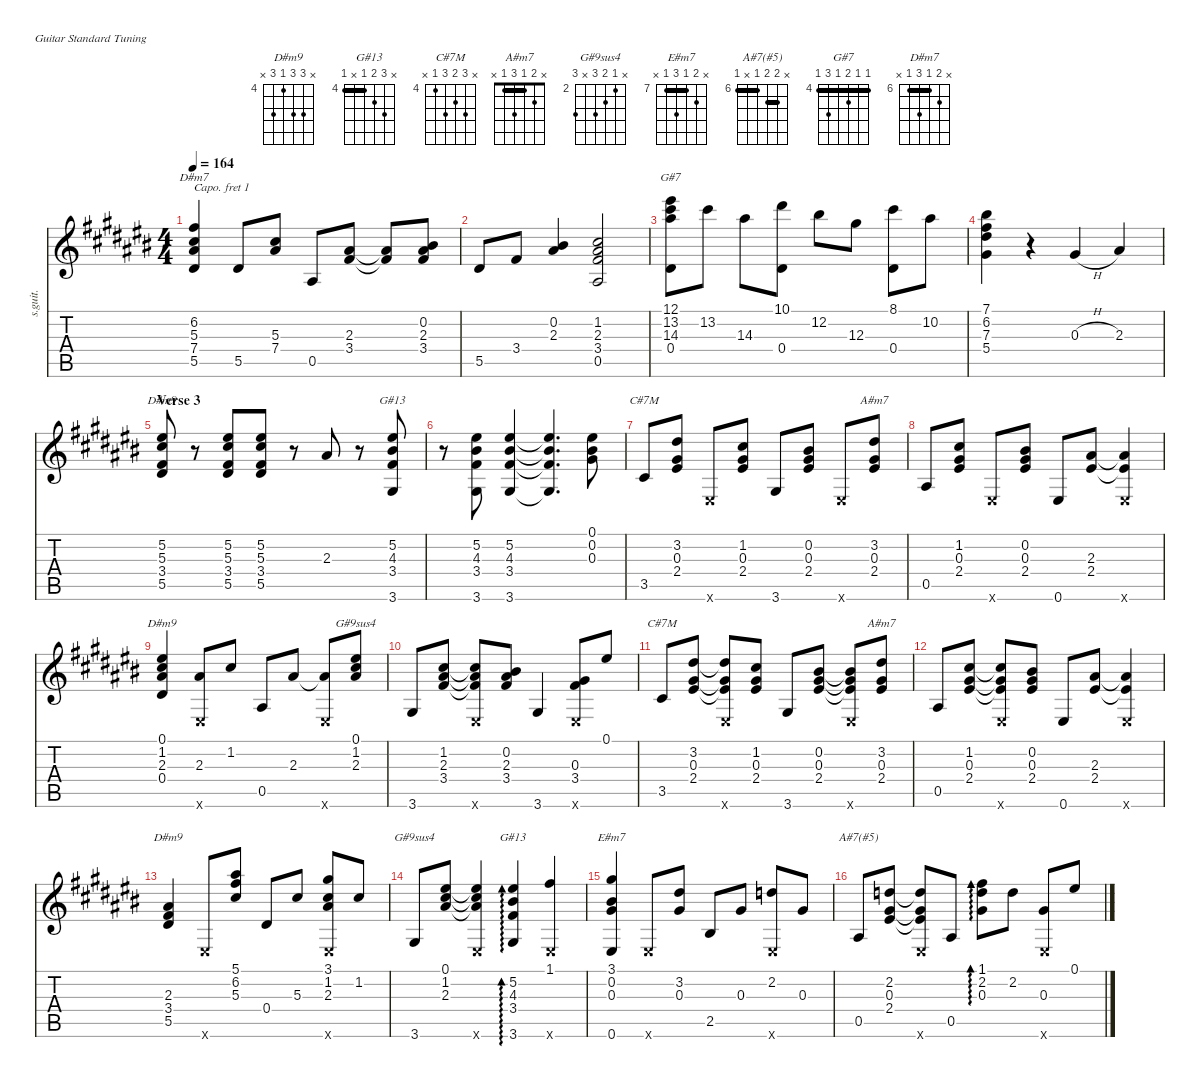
\defaultSystemsLayout 4
\hideDynamics
\bracketExtendMode nobrackets
\otherSystemsTrackNameOrientation horizontal
\track ("Steel Guitar" "s.guit.") {instrument acousticguitarsteel}
\staff {score tabs}
\capo 1
\tuning (E4 B3 G3 D3 A2 E2)
\chord ("D#m9" x 6 6 4 6 x) {firstfret 4 showfingering false}
\chord ("G#13" x 6 5 4 x 4) {firstfret 4 showfingering false barre 4}
\chord ("C#7M" x 6 5 6 4 x) {firstfret 4 showfingering false}
\chord ("A#m7" x 2 1 3 1 x) {showfingering false barre 1}
\chord ("G#9sus4" x 2 3 4 x 4) {firstfret 2 showfingering false}
\chord ("E#m7" x 8 7 9 7 x) {firstfret 7 showfingering false barre 7}
\chord ("A#7(#5)" x 7 7 6 x 6) {firstfret 6 showfingering false barre (6 7)}
\chord ("G#7" 4 4 5 4 6 4) {firstfret 4 showfingering false barre (4 4 4)}
\chord ("D#m7" x 7 6 8 6 x) {firstfret 6 showfingering false barre 6}
\ts (4 4)
\tempo 164
\clef g2
\ks c#
(5.5{acc #} 7.4{acc #} 5.3{acc #} 6.2{acc #}).4{ch "D#m7" dy mf beam Up} 5.5{acc #}.8{beam Up} (7.4{acc #} 5.3{acc #}).8{beam Up} 0.5{acc #}.8{beam Up} (3.4{acc #} 2.3{acc #}).8{beam Up} (3.4{t acc #} 2.3{t acc #}).8{beam Up} (3.4{acc #} 2.3{acc #} 0.2{acc #}).8{beam Up} |
5.5{acc #}.8{beam Up} 3.4{acc #}.8{beam Up} (2.3{acc #} 0.2{acc #}).4{beam Up} (1.2{acc #} 2.3{acc #} 3.4{acc #} 0.5{acc #}).2{beam Up} |
(0.4{acc #} 12.1{acc #} 13.2{acc #} 14.3{acc #}).8{ch "G#7" beam Down} 13.2{acc #}.8{beam Down} 14.3{acc #}.8{beam Down} (0.4{acc #} 10.1{acc #}).8{beam Down} 12.2{acc #}.8{beam Down} 12.3{acc #}.8{beam Down} (8.1{acc #} 0.4{acc #}).8{beam Down} 10.2{acc #}.8{beam Down} |
(5.4{acc #} 7.3{acc #} 6.2{acc #} 7.1{acc #}).4{beam Down} r.4{beam Down} 0.3{h acc #}.4{beam Up} 2.3{acc #}.4{beam Up} |
\section ("" "Verse 3")
(5.5{acc #} 3.4{acc #} 5.3{acc #} 5.2{acc #}).8{ch "D#m9" beam Up} r.8{beam Up} (5.5{acc #} 3.4{acc #} 5.3{acc #} 5.2{acc #}).8{beam Up} (5.5{acc #} 3.4{acc #} 5.3{acc #} 5.2{acc #}).8{beam Up} r.8{beam Up} 2.3{acc #}.8{beam Up} r.8{beam Up} (3.6{acc #} 3.4{acc #} 4.3{acc #} 5.2{acc #}).8{ch "G#13" beam Up} |
r.8{beam Down} (3.6{acc #} 3.4{acc #} 4.3{acc #} 5.2{acc #}).8{beam Up} (3.6{acc #} 3.4{acc #} 4.3{acc #} 5.2{acc #}).4{beam Up} (3.6{t acc #} 3.4{t acc #} 4.3{t acc #} 5.2{t acc #}).4{d beam Up} (0.1{acc #} 0.2{acc #} 0.3{acc #}).8{beam Down} |
3.5{acc #}.8{ch "C#7M" beam Up} (0.3{acc #} 3.2{acc #} 2.4{acc #}).8{beam Up} 0.6{x acc #}.8{beam Up} (1.2{acc #} 0.3{acc #} 2.4{acc #}).8{beam Up} 3.6{acc #}.8{beam Up} (0.3{acc #} 0.2{acc #} 2.4{acc #}).8{beam Up} 0.6{x acc #}.8{beam Up} (0.3{acc #} 3.2{acc #} 2.4{acc #}).8{ch "A#m7" beam Up} |
0.5{acc #}.8{beam Up} (2.4{acc #} 0.3{acc #} 1.2{acc #}).8{beam Up} 0.6{x acc #}.8{beam Up} (0.2{acc #} 0.3{acc #} 2.4{acc #}).8{beam Up} 0.6{acc #}.8{beam Up} (2.4{acc #} 2.3{acc #}).8{beam Up} (0.6{x acc #} 2.3{t acc #} 2.4{t acc #}).4{beam Up} |
(0.4{acc #} 2.3{acc #} 1.2{acc #} 0.1{acc #}).4{ch "D#m9" beam Up} (2.3{acc #} 0.6{x acc #}).8{beam Up} 1.2{acc #}.8{beam Up} 0.5{acc #}.8{beam Up} 2.3{acc #}.8{beam Up} (2.3{t acc #} 0.6{x acc #}).8{beam Up} (0.1{acc #} 1.2{acc #} 2.3{acc #}).8{ch "G#9sus4" beam Up} |
3.6{acc #}.8{beam Up} (3.4{acc #} 2.3{acc #} 1.2{acc #}).8{beam Up} (3.4{t acc #} 2.3{t acc #} 1.2{t acc #} 0.6{x acc #}).8{beam Up} (0.2{acc #} 2.3{acc #} 3.4{acc #}).8{beam Up} 3.6{acc #}.4{beam Up} (0.3{acc #} 3.4{acc #} 0.6{x acc #}).8{beam Up} 0.1{acc #}.8{beam Up} |
3.5{acc #}.8{ch "C#7M" beam Up} (2.4{acc #} 0.3{acc #} 3.2{acc #}).8{beam Up} (2.4{t acc #} 0.3{t acc #} 3.2{t acc #} 0.6{x acc #}).8{beam Up} (1.2{acc #} 0.3{acc #} 2.4{acc #}).8{beam Up} 3.6{acc #}.8{beam Up} (2.4{acc #} 0.2{acc #} 0.3{acc #}).8{beam Up} (2.4{t acc #} 0.2{t acc #} 0.3{t acc #} 0.6{x acc #}).8{beam Up} (2.4{acc #} 0.3{acc #} 3.2{acc #}).8{ch "A#m7" beam Up} |
0.5{acc #}.8{beam Up} (2.4{acc #} 0.3{acc #} 1.2{acc #}).8{beam Up} (2.4{t acc #} 0.3{t acc #} 1.2{t acc #} 0.6{x acc #}).8{beam Up} (0.2{acc #} 0.3{acc #} 2.4{acc #}).8{beam Up} 0.6{acc #}.8{beam Up} (2.4{acc #} 2.3{acc #}).8{beam Up} (2.4{t acc #} 2.3{t acc #} 0.6{x acc #}).4{beam Up} |
(5.5{acc #} 3.4{acc #} 2.3{acc #}).4{ch "D#m9" beam Up} 0.6{x acc #}.8{beam Up} (5.3{acc #} 6.2{acc #} 5.1{acc #}).8{beam Up} 0.4{acc #}.8{beam Up} 5.3{acc #}.8{beam Up} (2.3{acc #} 1.2{acc #} 3.1{acc #} 0.6{x acc #}).8{beam Up} 1.2{acc #}.8{beam Up} |
3.6{acc #}.8{ch "G#9sus4" beam Up} (2.3{acc #} 1.2{acc #} 0.1{acc #}).8{beam Up} (2.3{t acc #} 1.2{t acc #} 0.1{t acc #} 0.6{x acc #}).4{beam Up} (3.4{acc #} 4.3{acc #} 5.2{acc #} 3.6{acc #}).4{ad 0 ch "G#13" beam Up} (1.1{acc #} 0.6{x acc #}).4{beam Up} |
(0.6{acc #} 0.3{acc #} 0.2{acc #} 3.1{acc #}).4{ch "E#m7" beam Up} 0.6{x acc #}.8{beam Up} (0.3{acc #} 3.2{acc #}).8{beam Up} 2.5{acc #}.8{beam Up} 0.3{acc #}.8{beam Up} (2.2{acc forcenatural} 0.6{x acc #}).8{beam Up} 0.3{acc #}.8{beam Up} |
0.5{acc #}.8{ch "A#7(#5)" beam Up} (2.4{acc #} 0.3{acc #} 2.2{acc forcenatural}).8{beam Up} (2.4{t acc #} 0.3{t acc #} 2.2{t acc forcenatural} 0.6{x acc #}).8{beam Up} 0.5{acc #}.8{beam Up} (0.3{acc #} 2.2{acc forcenatural} 1.1{acc #}).8{ad 0 beam Down} 2.2{acc forcenatural}.8{beam Down} (0.3{acc #} 0.6{x acc #}).8{beam Up} 0.1{acc #}.8{beam Up}
